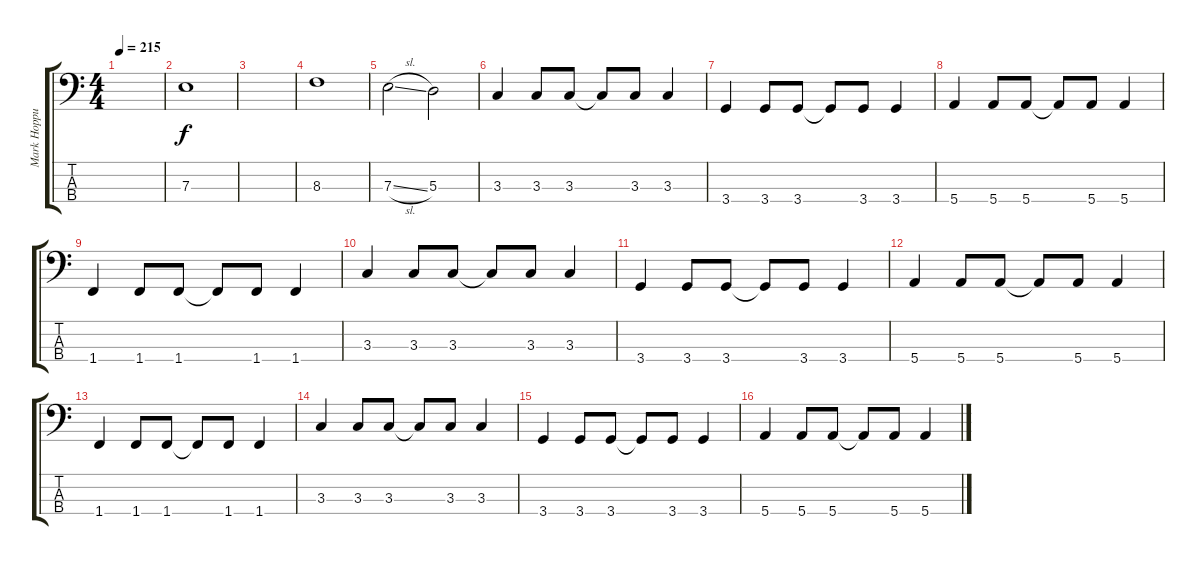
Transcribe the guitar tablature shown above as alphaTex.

\track ("Mark Hoppus" "Mark Hoppu") {instrument electricbasspick}
\staff {score tabs}
\tuning (G2 D2 A1 E1) {hide}
\ts (4 4)
\tempo 215
\clef f4
\ks c
|
7.3.1 |
|
8.3.1 |
7.3{sl}.2 5.3.2 |
3.3.4 3.3.8 3.3.8 3.3{t}.8 3.3.8 3.3.4 |
3.4.4 3.4.8 3.4.8 3.4{t}.8 3.4.8 3.4.4 |
5.4.4 5.4.8 5.4.8 5.4{t}.8 5.4.8 5.4.4 |
1.4.4 1.4.8 1.4.8 1.4{t}.8 1.4.8 1.4.4 |
3.3.4 3.3.8 3.3.8 3.3{t}.8 3.3.8 3.3.4 |
3.4.4 3.4.8 3.4.8 3.4{t}.8 3.4.8 3.4.4 |
5.4.4 5.4.8 5.4.8 5.4{t}.8 5.4.8 5.4.4 |
1.4.4 1.4.8 1.4.8 1.4{t}.8 1.4.8 1.4.4 |
3.3.4 3.3.8 3.3.8 3.3{t}.8 3.3.8 3.3.4 |
3.4.4 3.4.8 3.4.8 3.4{t}.8 3.4.8 3.4.4 |
5.4.4 5.4.8 5.4.8 5.4{t}.8 5.4.8 5.4.4
